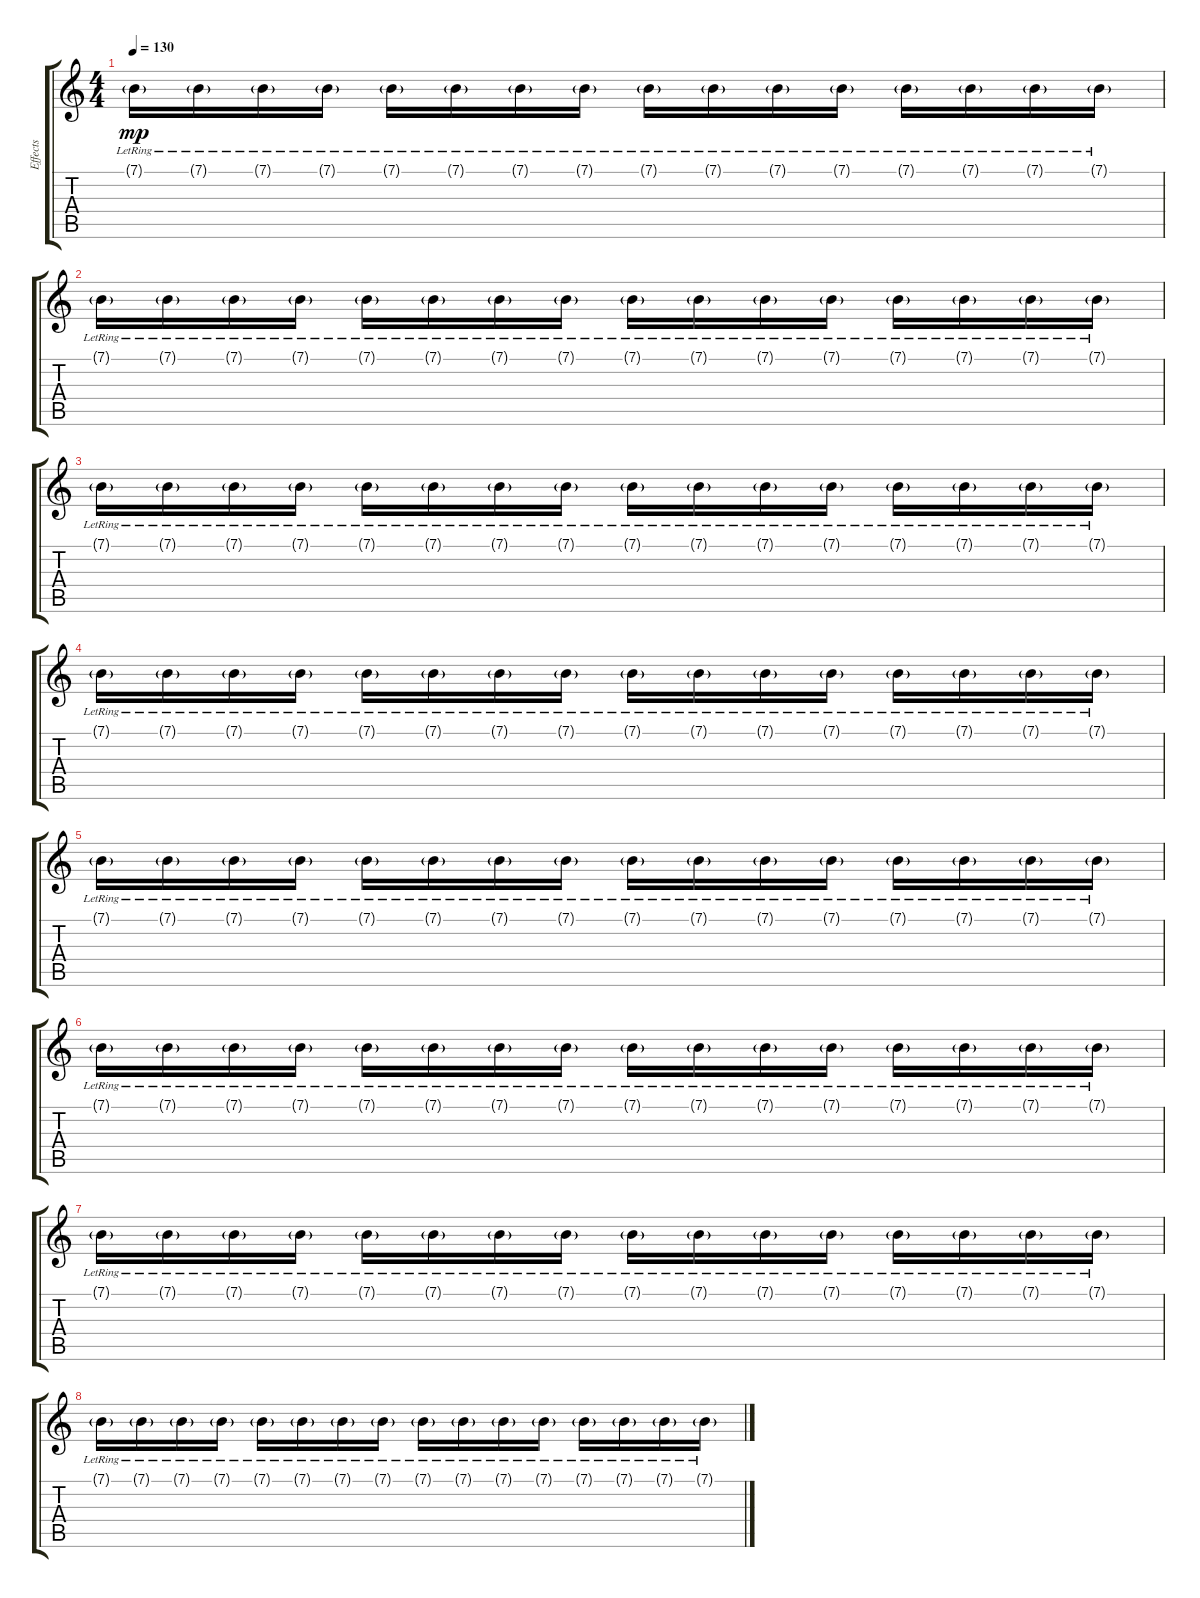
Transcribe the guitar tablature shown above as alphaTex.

\track ("Effects" "Effects") {instrument pad1newage}
\staff {score tabs}
\tuning (E4 B3 G3 D3 A2 E2) {hide}
\ts (4 4)
\tempo 130
\clef g2
\ks c
7.1{g lr}.16{dy mp} 7.1{g lr}.16 7.1{g lr}.16 7.1{g lr}.16 7.1{g lr}.16 7.1{g lr}.16 7.1{g lr}.16 7.1{g lr}.16 7.1{g lr}.16 7.1{g lr}.16 7.1{g lr}.16 7.1{g lr}.16 7.1{g lr}.16 7.1{g lr}.16 7.1{g lr}.16 7.1{g lr}.16 |
7.1{g lr}.16 7.1{g lr}.16 7.1{g lr}.16 7.1{g lr}.16 7.1{g lr}.16 7.1{g lr}.16 7.1{g lr}.16 7.1{g lr}.16 7.1{g lr}.16 7.1{g lr}.16 7.1{g lr}.16 7.1{g lr}.16 7.1{g lr}.16 7.1{g lr}.16 7.1{g lr}.16 7.1{g lr}.16 |
7.1{g lr}.16 7.1{g lr}.16 7.1{g lr}.16 7.1{g lr}.16 7.1{g lr}.16 7.1{g lr}.16 7.1{g lr}.16 7.1{g lr}.16 7.1{g lr}.16 7.1{g lr}.16 7.1{g lr}.16 7.1{g lr}.16 7.1{g lr}.16 7.1{g lr}.16 7.1{g lr}.16 7.1{g lr}.16 |
7.1{g lr}.16 7.1{g lr}.16 7.1{g lr}.16 7.1{g lr}.16 7.1{g lr}.16 7.1{g lr}.16 7.1{g lr}.16 7.1{g lr}.16 7.1{g lr}.16 7.1{g lr}.16 7.1{g lr}.16 7.1{g lr}.16 7.1{g lr}.16 7.1{g lr}.16 7.1{g lr}.16 7.1{g lr}.16 |
7.1{g lr}.16 7.1{g lr}.16 7.1{g lr}.16 7.1{g lr}.16 7.1{g lr}.16 7.1{g lr}.16 7.1{g lr}.16 7.1{g lr}.16 7.1{g lr}.16 7.1{g lr}.16 7.1{g lr}.16 7.1{g lr}.16 7.1{g lr}.16 7.1{g lr}.16 7.1{g lr}.16 7.1{g lr}.16 |
7.1{g lr}.16 7.1{g lr}.16 7.1{g lr}.16 7.1{g lr}.16 7.1{g lr}.16 7.1{g lr}.16 7.1{g lr}.16 7.1{g lr}.16 7.1{g lr}.16 7.1{g lr}.16 7.1{g lr}.16 7.1{g lr}.16 7.1{g lr}.16 7.1{g lr}.16 7.1{g lr}.16 7.1{g lr}.16 |
7.1{g lr}.16 7.1{g lr}.16 7.1{g lr}.16 7.1{g lr}.16 7.1{g lr}.16 7.1{g lr}.16 7.1{g lr}.16 7.1{g lr}.16 7.1{g lr}.16 7.1{g lr}.16 7.1{g lr}.16 7.1{g lr}.16 7.1{g lr}.16 7.1{g lr}.16 7.1{g lr}.16 7.1{g lr}.16 |
7.1{g lr}.16 7.1{g lr}.16 7.1{g lr}.16 7.1{g lr}.16 7.1{g lr}.16 7.1{g lr}.16 7.1{g lr}.16 7.1{g lr}.16 7.1{g lr}.16 7.1{g lr}.16 7.1{g lr}.16 7.1{g lr}.16 7.1{g lr}.16 7.1{g lr}.16 7.1{g lr}.16 7.1{g lr}.16
